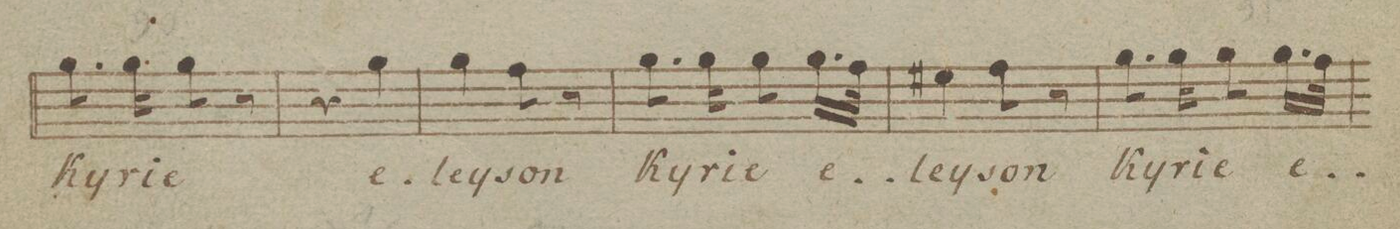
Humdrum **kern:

**kern	**text	**dynam
*I"Canto.	*	*
*clefC1	*	*
*k[b-e-]	*	*
*M2/4	*	*
8.ee-\	Ky-	.
16ee-\	-ri-	.
8ee-\	-e	.
8r	.	.
=89	=89	=89
4r	.	.
4ee-\	e-	.
=90	=90	=90
4ee-\	-ley-	.
8dd\	-son	.
8r	.	.
=91	=91	=91
8.ee-\	Ky-	.
16ee-\	-ri-	.
8ee-\	-e	.
16.ee-\LL	e-	.
32dd\JJk	.	.
=92	=92	=92
4cc#X\	-ley-	.
8dd\	-son	.
8r	.	.
=93	=93	=93
8.ee-\	Ky-	.
16ee-\	-ri-	.
8ee-\	-e	.
16.ee-\LL	e-	.
32dd\JJk	.	.
=94	=94	=94
*-	*-	*-
